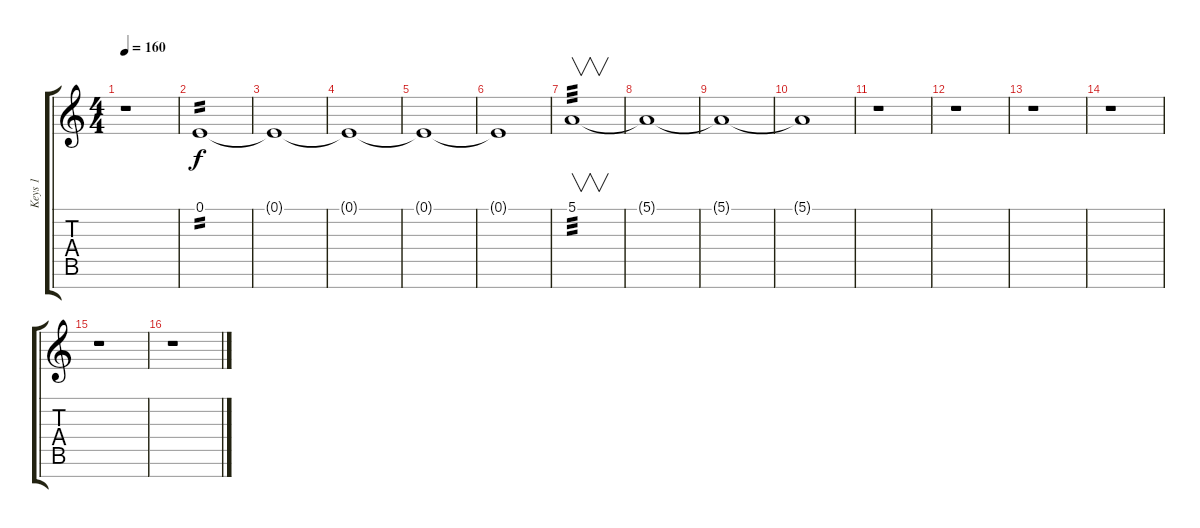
\track ("Keys 1" "Keys 1") {instrument drawbarorgan}
\staff {score tabs}
\tuning (E4 B3 G3 D3 A2 E2 B1) {hide}
\ts (4 4)
\tempo 160
\clef g2
\ks c
r.1{dy f} |
0.1.1{tp 2 volume 10 instrument altosax} |
0.1{t}.1 |
0.1{t}.1 |
0.1{t}.1 |
0.1{t}.1 |
5.1.1{v tp 3} |
5.1{t}.1 |
5.1{t}.1 |
5.1{t}.1 |
r.1 |
r.1 |
r.1 |
r.1 |
r.1 |
r.1
